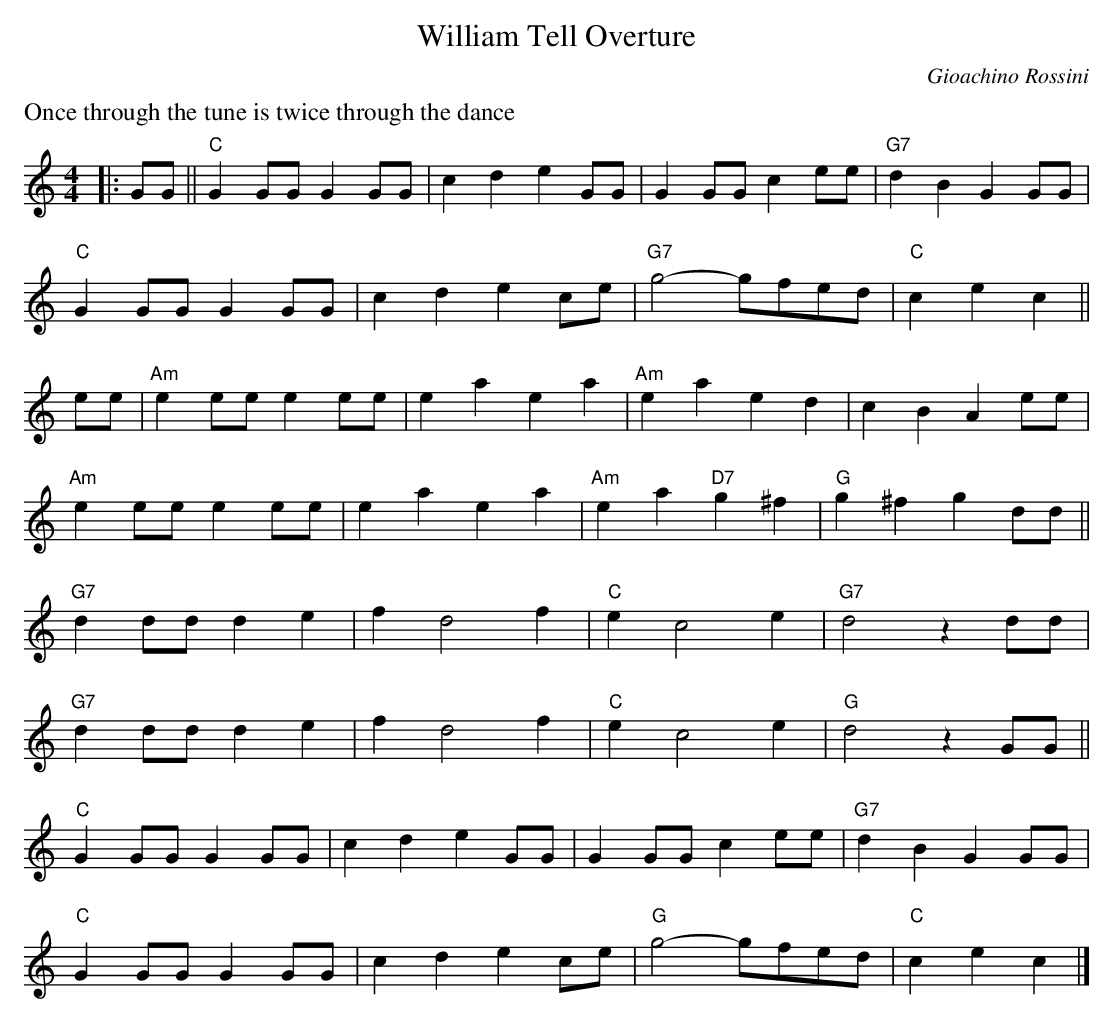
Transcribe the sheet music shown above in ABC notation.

X:1
T:William Tell Overture
C:Gioachino Rossini
Q:1/2=116
M:4/4
L:1/4
K:C
%%text Once through the tune is twice through the dance
|:G/2G/2||"C"G G/2G/2 G G/2G/2|cd eG/2G/2|GG/2G/2 ce/2e/2|"G7"dB GG/2G/2|
"C"GG/2G/2 GG/2G/2|cd ec/2e/2|"G7"g2 -g/2f/2e/2d/2|"C"ce c||
e/2e/2|"Am"ee/2e/2 ee/2e/2|ea ea|"Am"ea ed|cB Ae/2e/2|
"Am"ee/2e/2 ee/2e/2|ea ea|"Am"ea "D7"g^f|"G"g^fgd/2d/2||
"G7"dd/2d/2 de|fd2f|"C"ec2e|"G7"d2zd/2d/2|
"G7"dd/2d/2 de|fd2f|"C"ec2e|"G"d2 z G/2G/2||
"C"GG/2G/2 GG/2G/2|cd eG/2G/2|GG/2G/2 ce/2e/2|"G7"dB GG/2G/2|
"C"G G/2G/2 GG/2G/2|cdec/2e/2|"G"g2-g/2f/2e/2d/2|"C"cec|]
